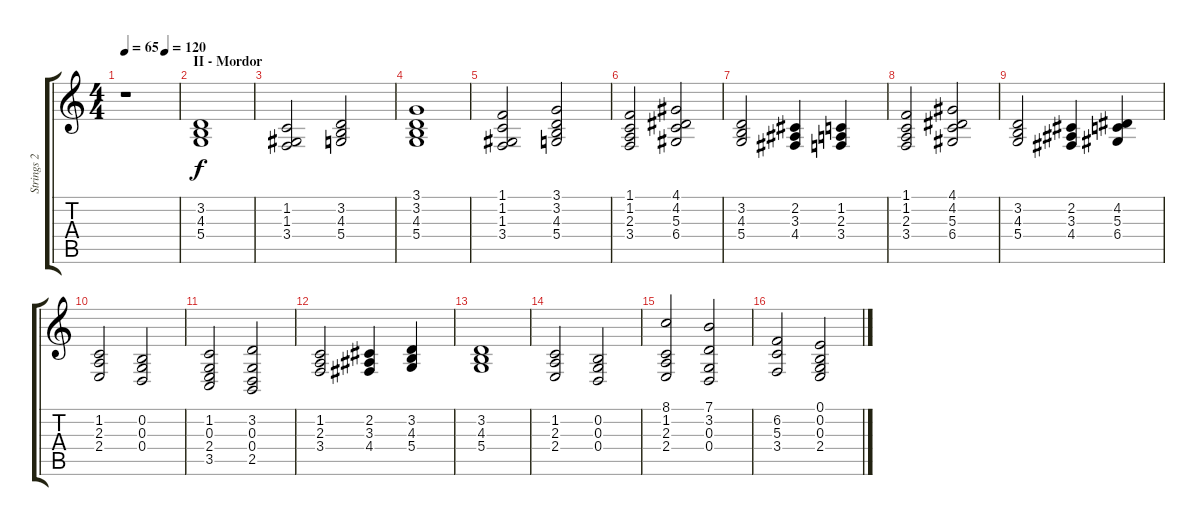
\track ("Strings 2" "Strings 2") {instrument stringensemble1}
\staff {score tabs}
\tuning (E4 B3 G3 D3 A2 E2) {hide}
\ts (4 4)
\tempo 65
\tempo (120 0.75)
\clef g2
\ks c
r.1{dy f} |
\section ("" "II - Mordor")
(3.2 4.3 5.4).1{volume 9} |
(1.2 1.3 3.4).2 (3.2 4.3 5.4).2 |
(3.1 3.2 4.3 5.4).1 |
(1.1 1.2 1.3 3.4).2 (3.1 3.2 4.3 5.4).2 |
(1.1 1.2 2.3 3.4).2 (4.1 4.2 5.3 6.4).2 |
(3.2 4.3 5.4).2 (2.2 3.3 4.4).4 (1.2 2.3 3.4).4 |
(1.1 1.2 2.3 3.4).2 (4.1 4.2 5.3 6.4).2 |
(3.2 4.3 5.4).2 (2.2 3.3 4.4).4 (4.2 5.3 6.4).4 |
(1.2 2.3 2.4).2{balance 3} (0.2 0.3 0.4).2 |
(1.2 0.3 2.4 3.5).2 (3.2 0.3 0.4 2.5).2 |
(1.2 2.3 3.4).2 (2.2 3.3 4.4).4 (3.2 4.3 5.4).4 |
(3.2 4.3 5.4).1 |
(1.2 2.3 2.4).2 (0.2 0.3 0.4).2 |
(8.1 1.2 2.3 2.4).2 (7.1 3.2 0.3 0.4).2 |
(6.2 5.3 3.4).2 (0.1 0.2 0.3 2.4).2
